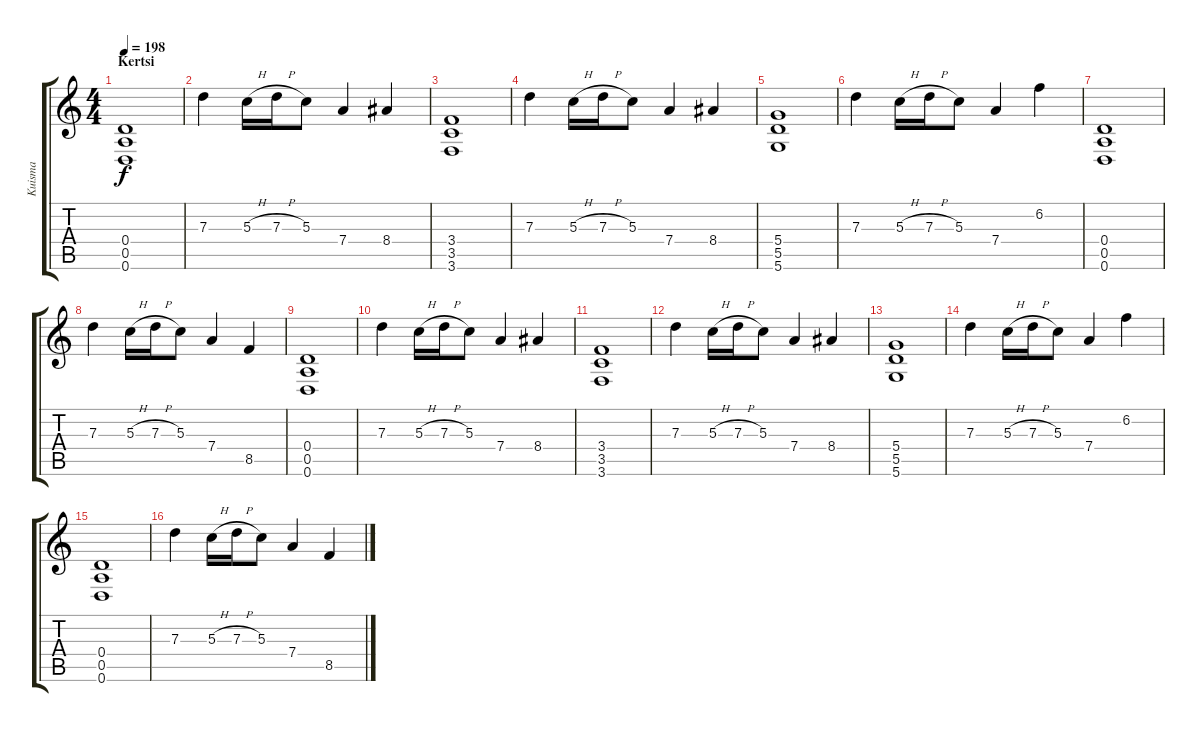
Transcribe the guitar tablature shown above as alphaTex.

\track ("Kuisma" "Kuisma") {instrument distortionguitar}
\staff {score tabs}
\tuning (E4 B3 G3 D3 A2 D2) {hide}
\ts (4 4)
\section ("" "Kertsi")
\tempo 198
\clef g2
\ks c
(0.4 0.5 0.6).1{dy f instrument distortionguitar} |
7.3.4 5.3{h}.16 7.3{h}.16 5.3.8 7.4.4 8.4.4 |
(3.4 3.5 3.6).1 |
7.3.4 5.3{h}.16 7.3{h}.16 5.3.8 7.4.4 8.4.4 |
(5.4 5.5 5.6).1 |
7.3.4 5.3{h}.16 7.3{h}.16 5.3.8 7.4.4 6.2.4 |
(0.4 0.5 0.6).1 |
7.3.4 5.3{h}.16 7.3{h}.16 5.3.8 7.4.4 8.5.4 |
(0.4 0.5 0.6).1{instrument distortionguitar} |
7.3.4 5.3{h}.16 7.3{h}.16 5.3.8 7.4.4 8.4.4 |
(3.4 3.5 3.6).1 |
7.3.4 5.3{h}.16 7.3{h}.16 5.3.8 7.4.4 8.4.4 |
(5.4 5.5 5.6).1 |
7.3.4 5.3{h}.16 7.3{h}.16 5.3.8 7.4.4 6.2.4 |
(0.4 0.5 0.6).1 |
7.3.4 5.3{h}.16 7.3{h}.16 5.3.8 7.4.4 8.5.4
